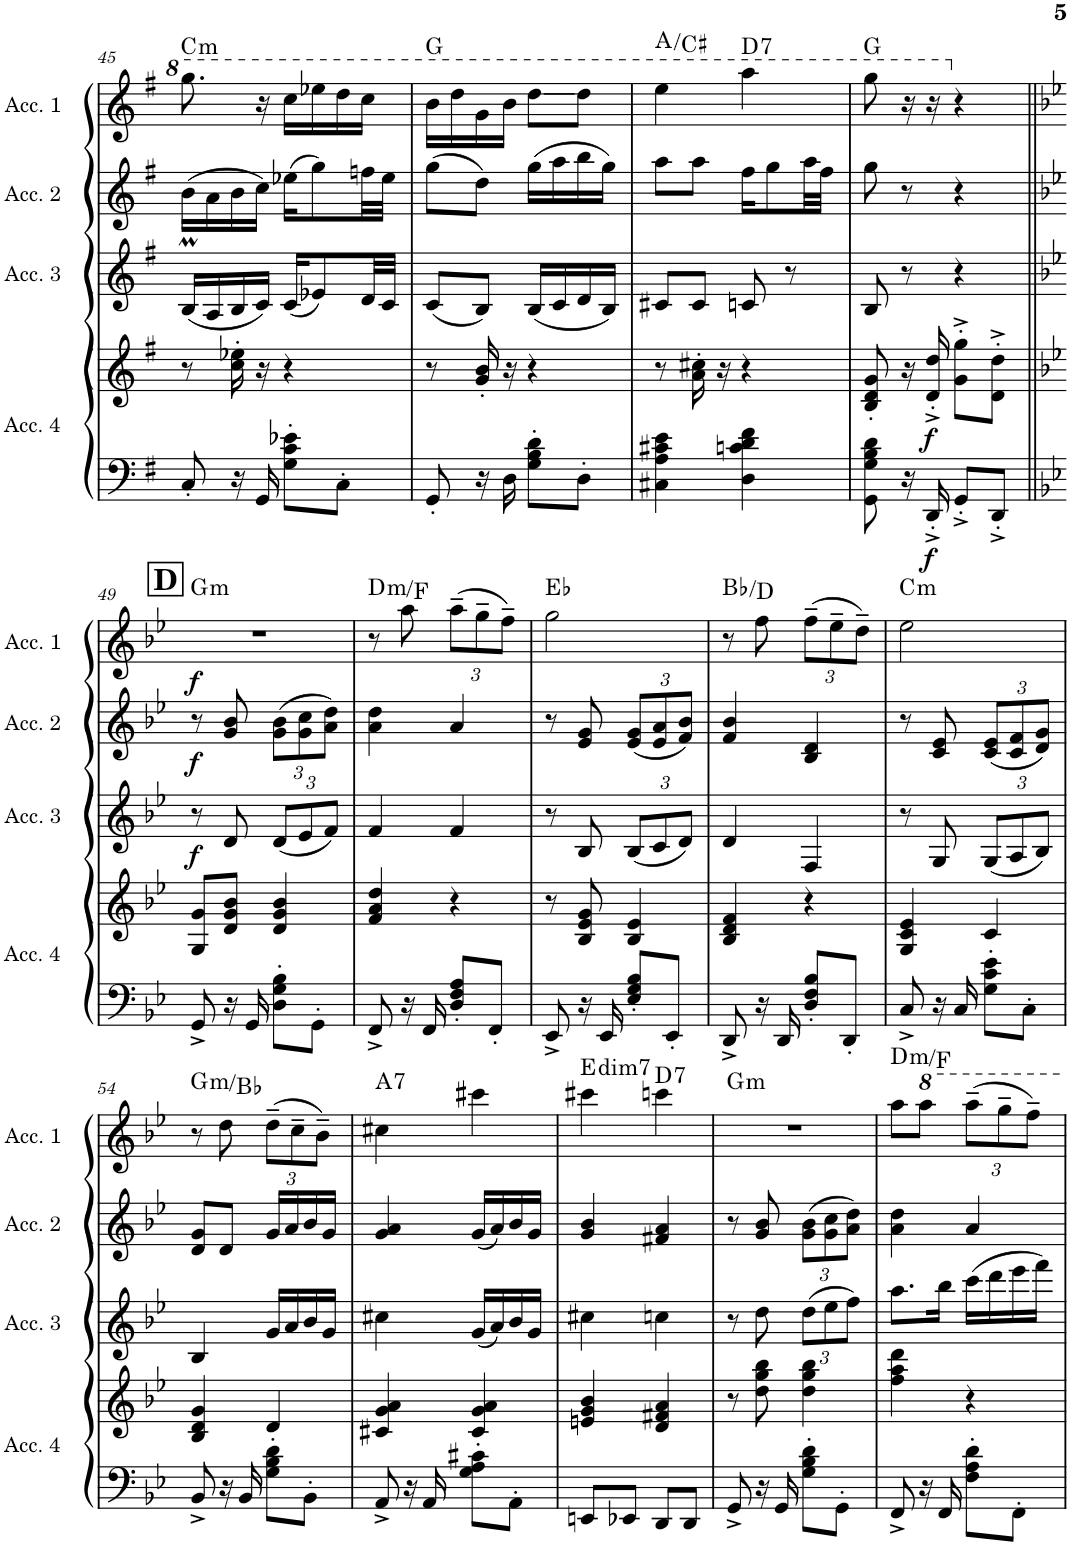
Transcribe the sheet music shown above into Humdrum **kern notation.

**kern	**kern	**dynam	**kern	**dynam	**kern	**dynam	**kern	**dynam	**harte
*part4	*part4	*part4	*part3	*part3	*part2	*part2	*part1	*part1	*part1
*staff5	*staff4	*staff4/5	*staff3	*staff3	*staff2	*staff2	*staff1	*staff1	*
*I"Accordion 4	*	*	*I"Accordion 3	*	*I"Accordion 2	*	*I"Accordion 1	*	*
*I'Acc. 4	*	*	*I'Acc. 3	*	*I'Acc. 2	*	*I'Acc. 1	*	*
!!LO:PB:g=z
*clefF4	*clefG2	*	*clefG2	*	*clefG2	*	*clefG2	*	*
*k[f#]	*k[f#]	*	*k[f#]	*	*k[f#]	*	*k[f#]	*	*
*M2/4	*M2/4	*	*M2/4	*	*M2/4	*	*M2/4	*	*
=45	=45	=45	=45	=45	=45	=45	=45	=45	=45
!	!	!	!	!	!	!	!	!	!LO:H:kt=m
8C'/	8r	.	(16Bm/LL	.	(16b\LL	.	8.ggg\	.	C:min
.	.	.	16A/	.	16a\	.	.	.	.
16r	16cc\' 16ee-X\'	.	16B/	.	16b\	.	.	.	.
16GG/	16r	.	16c/JJ)	.	16cc\JJ)	.	16r	.	.
8G\' 8c\' 8e-X\'L	4r	.	(16c/KL	.	(16ee-X\KL	.	16ccc\LL	.	.
.	.	.	8e-X/)	.	8gg\)	.	16eee-X\	.	.
8C'\J	.	.	.	.	.	.	16ddd\	.	.
.	.	.	32d/LL	.	32ffn\LL	.	16ccc\JJ	.	.
.	.	.	32c/JJJ	.	32ee-\JJJ	.	.	.	.
=46	=46	=46	=46	=46	=46	=46	=46	=46	=46
8GG'/	8r	.	(8c/L	.	(8gg\L	.	16bb\LL	.	G:maj
.	.	.	.	.	.	.	16ddd\	.	.
16r	16g/' 16b/'	.	8B/J)	.	8dd\J)	.	16gg\	.	.
16D\	16r	.	.	.	.	.	16bb\JJ	.	.
8G\' 8B\' 8d\'L	4r	.	(16B/LL	.	(16gg\LL	.	8ddd\L	.	.
.	.	.	16c/	.	16aa\	.	.	.	.
8D'\J	.	.	16d/	.	16bb\	.	8ddd\J	.	.
.	.	.	16B/JJ)	.	16gg\JJ)	.	.	.	.
=47	=47	=47	=47	=47	=47	=47	=47	=47	=47
4C#X\ 4A\ 4c#X\ 4e\	8r	.	8c#X/L	.	8aa\L	.	4eee\	.	A:maj/3
.	16a\' 16cc#X\'	.	8c#/J	.	8aa\J	.	.	.	.
.	16r	.	.	.	.	.	.	.	.
!	!	!	!	!	!	!	!	!	!LO:H:kt=7
4D\ 4cn\ 4d\ 4f#\	4r	.	8cn/	.	16ff#\KL	.	4aaa\	.	D:7
.	.	.	.	.	8gg\	.	.	.	.
.	.	.	8r	.	.	.	.	.	.
.	.	.	.	.	32aa\LL	.	.	.	.
.	.	.	.	.	32ff#\JJJ	.	.	.	.
=48	=48	=48	=48	=48	=48	=48	=48	=48	=48
8GG\ 8G\ 8B\ 8d\	8B/' 8d/' 8g/'	.	8B/	.	8gg\	.	8ggg\	.	G:maj
16r	16r	.	8r	.	8r	.	16r	.	.
!	!	!LO:DY:b=2	!	!	!	!	!	!	!
!	!	!LO:DY:n=1:b	!	!	!	!	!	!	!
16DD'^/	16d/'^ 16dd/'^	f f	.	.	.	.	16r	.	.
8GG'^/L	8g\'^ 8gg\'^L	.	4r	.	4r	.	4r	.	.
8DD'^/J	8d\'^ 8dd\'^J	.	.	.	.	.	.	.	.
!!LO:LB:g=z
!!LO:REH:place=s1:a:B:cj:fs=14:t=D
=49||	=49||	=49||	=49||	=49||	=49||	=49||	=49||	=49||	=49||
*k[b-e-]	*k[b-e-]	*	*k[b-e-]	*	*k[b-e-]	*	*k[b-e-]	*	*
!	!	!	!	!LO:DY:b	!	!LO:DY:b	!	!LO:DY:b	!LO:H:kt=m
8GG^/	8G/ 8g/L	.	8r	f	8r	f	2r	f	G:min
16r	8d/ 8g/ 8b-/J	.	8d/	.	8g/ 8b-/	.	.	.	.
16GG/	.	.	.	.	.	.	.	.	.
*	*	*	*Xbrackettup	*	*Xbrackettup	*	*	*	*
8D\' 8G\' 8B-\'L	4d/ 4g/ 4b-/	.	(12d/L	.	(12g\ 12b-\L	.	.	.	.
.	.	.	12e-/	.	12g\ 12cc\	.	.	.	.
8GG'\J	.	.	.	.	.	.	.	.	.
.	.	.	12f/J)	.	12a\ 12dd\J)	.	.	.	.
=50	=50	=50	=50	=50	=50	=50	=50	=50	=50
!	!	!	!	!	!	!	!	!	!LO:H:kt=m
8FF^/	4f/ 4a/ 4dd/	.	4f/	.	4a\ 4dd\	.	8r	.	D:min/b3
16r	.	.	.	.	.	.	8aa\	.	.
16FF/	.	.	.	.	.	.	.	.	.
*	*	*	*	*	*	*	*Xbrackettup	*	*
8D/' 8F/' 8A/'L	4r	.	4f/	.	4a/	.	(12aa~\L	.	.
.	.	.	.	.	.	.	12gg~\	.	.
8FF'/J	.	.	.	.	.	.	.	.	.
.	.	.	.	.	.	.	12ff~\J)	.	.
=51	=51	=51	=51	=51	=51	=51	=51	=51	=51
8EE-^/	8r	.	8r	.	8r	.	2gg\	.	Eb:maj
16r	8B-/ 8e-/ 8g/	.	8B-/	.	8e-/ 8g/	.	.	.	.
16EE-/	.	.	.	.	.	.	.	.	.
8E-/' 8G/' 8B-/'L	4B-/ 4e-/	.	(12B-/L	.	(12e-/ 12g/L	.	.	.	.
.	.	.	12c/	.	12e-/ 12a/	.	.	.	.
8EE-'/J	.	.	.	.	.	.	.	.	.
.	.	.	12d/J)	.	12f/ 12b-/J)	.	.	.	.
=52	=52	=52	=52	=52	=52	=52	=52	=52	=52
8DD^/	4B-/ 4d/ 4f/	.	4d/	.	4f/ 4b-/	.	8r	.	Bb:maj/3
16r	.	.	.	.	.	.	8ff\	.	.
16DD/	.	.	.	.	.	.	.	.	.
8D/' 8F/' 8B-/'L	4r	.	4F/	.	4B-/ 4d/	.	(12ff~\L	.	.
.	.	.	.	.	.	.	12ee-~\	.	.
8DD'/J	.	.	.	.	.	.	.	.	.
.	.	.	.	.	.	.	12dd~\J)	.	.
=53	=53	=53	=53	=53	=53	=53	=53	=53	=53
!	!	!	!	!	!	!	!	!	!LO:H:kt=m
8C^/	4G/ 4c/ 4e-/	.	8r	.	8r	.	2ee-\	.	C:min
16r	.	.	8G/	.	8c/ 8e-/	.	.	.	.
16C/	.	.	.	.	.	.	.	.	.
8G\' 8c\' 8e-\'L	4c/	.	(12G/L	.	(12c/ 12e-/L	.	.	.	.
.	.	.	12A/	.	12c/ 12f/	.	.	.	.
8C'\J	.	.	.	.	.	.	.	.	.
.	.	.	12B-/J)	.	12d/ 12g/J)	.	.	.	.
!!LO:LB:g=z
=54	=54	=54	=54	=54	=54	=54	=54	=54	=54
!	!	!	!	!	!	!	!	!	!LO:H:kt=m
8BB-^/	4B-/ 4d/ 4g/	.	4B-/	.	8d/ 8g/L	.	8r	.	G:min/b3
16r	.	.	.	.	8d/J	.	8dd\	.	.
16BB-/	.	.	.	.	.	.	.	.	.
8G\' 8B-\' 8d\'L	4d/	.	16g/LL	.	16g/LL	.	(12dd~\L	.	.
.	.	.	16a/	.	16a/	.	.	.	.
.	.	.	.	.	.	.	12cc~\	.	.
8BB-'\J	.	.	16b-/	.	16b-/	.	.	.	.
.	.	.	.	.	.	.	12b-~\J)	.	.
.	.	.	16g/JJ	.	16g/JJ	.	.	.	.
=55	=55	=55	=55	=55	=55	=55	=55	=55	=55
!	!	!	!	!	!	!	!	!	!LO:H:kt=7
8AA^/	4c#X/ 4g/ 4a/	.	4cc#X\	.	4g/ 4a/	.	4cc#X\	.	A:7
16r	.	.	.	.	.	.	.	.	.
16AA/	.	.	.	.	.	.	.	.	.
8G\' 8A\' 8c#X\'L	4c#/ 4g/ 4a/	.	(16g/LL	.	(16g/LL	.	4ccc#X\	.	.
.	.	.	16a/)	.	16a/)	.	.	.	.
8AA'\J	.	.	16b-/	.	16b-/	.	.	.	.
.	.	.	16g/JJ	.	16g/JJ	.	.	.	.
=56	=56	=56	=56	=56	=56	=56	=56	=56	=56
!	!	!	!	!	!	!	!	!	!LO:H:kt=dim7
8EEn/L	4en/ 4g/ 4b-/	.	4cc#X\	.	4g/ 4b-/	.	4ccc#X\	.	E:dim7
8EE-X/J	.	.	.	.	.	.	.	.	.
!	!	!	!	!	!	!	!	!	!LO:H:kt=7
8DD/L	4d/ 4f#X/ 4a/	.	4ccn\	.	4f#X/ 4a/	.	4cccn\	.	D:7
8DD/J	.	.	.	.	.	.	.	.	.
=57	=57	=57	=57	=57	=57	=57	=57	=57	=57
!	!	!	!	!	!	!	!	!	!LO:H:kt=m
8GG^/	8r	.	8r	.	8r	.	2r	.	G:min
16r	8dd\ 8gg\ 8bb-\	.	8dd\	.	8g/ 8b-/	.	.	.	.
16GG/	.	.	.	.	.	.	.	.	.
8G\' 8B-\' 8d\'L	4dd\ 4gg\ 4bb-\	.	(12dd\L	.	(12g\ 12b-\L	.	.	.	.
.	.	.	12ee-\	.	12g\ 12cc\	.	.	.	.
8GG'\J	.	.	.	.	.	.	.	.	.
.	.	.	12ff\J)	.	12a\ 12dd\J)	.	.	.	.
=58	=58	=58	=58	=58	=58	=58	=58	=58	=58
!	!	!	!	!	!	!	!	!	!LO:H:kt=m
8FF^/	4ff\ 4aa\ 4ddd\	.	8.aa\L	.	4a\ 4dd\	.	8aa\L	.	D:min/b3
16r	.	.	.	.	.	.	8aaa\J	.	.
16FF/	.	.	16bb-\Jk	.	.	.	.	.	.
8F\' 8A\' 8d\'L	4r	.	(16ccc\LL	.	4a/	.	(12aaa~\L	.	.
.	.	.	16ddd\	.	.	.	.	.	.
.	.	.	.	.	.	.	12ggg~\	.	.
8FF'\J	.	.	16eee-\	.	.	.	.	.	.
.	.	.	.	.	.	.	12fff~\J)	.	.
.	.	.	16fff\JJ)	.	.	.	.	.	.
=	=	=	=	=	=	=	=	=	=
*-	*-	*-	*-	*-	*-	*-	*-	*-	*-
